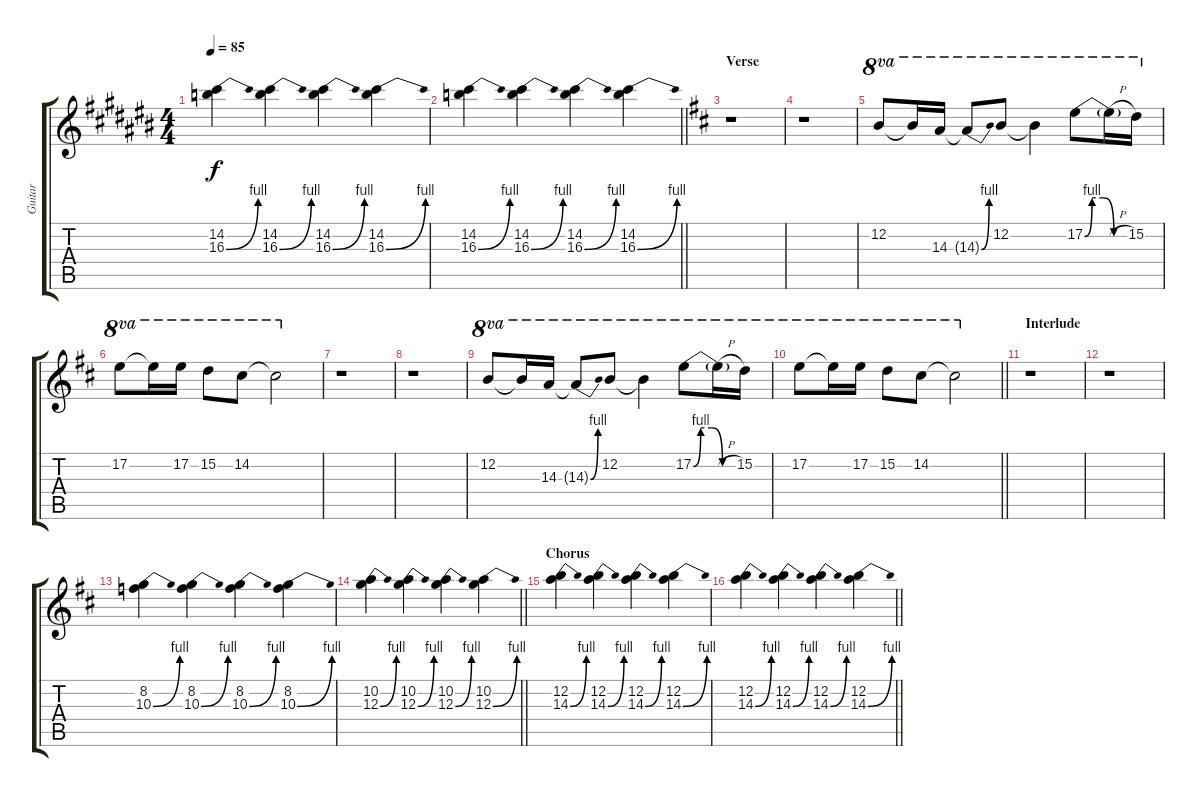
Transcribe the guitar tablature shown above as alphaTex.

\track ("Guitar" "Guitar") {instrument distortionguitar}
\staff {score tabs}
\tuning (E4 B3 G3 D3 A2 E2) {hide}
\ts (4 4)
\tempo 85
\clef g2
\ks c#
(14.2 16.3{be (bend 0 0 60 4)}).4{dy f} (14.2 16.3{be (bend 0 0 60 4)}).4 (14.2 16.3{be (bend 0 0 60 4)}).4 (14.2 16.3{be (bend 0 0 60 4)}).4 |
\barLineRight lightlight
\ks a#minor
(14.2 16.3{be (bend 0 0 60 4)}).4 (14.2 16.3{be (bend 0 0 60 4)}).4 (14.2 16.3{be (bend 0 0 60 4)}).4 (14.2 16.3{be (bend 0 0 60 4)}).4 |
\section ("" "Verse")
\ks d
r.1 |
r.1 |
12.2.8{ot 8va} 12.2{t}.16{ot 8va} 14.3.16{ot 8va} 14.3{be (bend 0 0 60 4) t}.8{ot 8va} 12.2.8{ot 8va} 12.2{t}.4{ot 8va} 17.2{be (custom 0 0 10 4 25 4 40 0 60 0)}.8{ot 8va} 17.2{h t}.16{ot 8va} 15.2.16{ot 8va} |
17.2.8{ot 8va} 17.2{t}.16{ot 8va} 17.2.16{ot 8va} 15.2.8{ot 8va} 14.2.8{ot 8va} 14.2{t}.2{ot 8va} |
r.1 |
r.1 |
12.2.8{ot 8va} 12.2{t}.16{ot 8va} 14.3.16{ot 8va} 14.3{be (bend 0 0 60 4) t}.8{ot 8va} 12.2.8{ot 8va} 12.2{t}.4{ot 8va} 17.2{be (custom 0 0 10 4 25 4 40 0 60 0)}.8{ot 8va} 17.2{h t}.16{ot 8va} 15.2.16{ot 8va} |
\barLineRight lightlight
17.2.8{ot 8va} 17.2{t}.16{ot 8va} 17.2.16{ot 8va} 15.2.8{ot 8va} 14.2.8{ot 8va} 14.2{t}.2{ot 8va} |
\section ("" "Interlude")
r.1 |
r.1 |
(8.2 10.3{be (bend 0 0 60 4)}).4 (8.2 10.3{be (bend 0 0 60 4)}).4 (8.2 10.3{be (bend 0 0 60 4)}).4 (8.2 10.3{be (bend 0 0 60 4)}).4 |
\barLineRight lightlight
(10.2 12.3{be (bend 0 0 60 4)}).4 (10.2 12.3{be (bend 0 0 60 4)}).4 (10.2 12.3{be (bend 0 0 60 4)}).4 (10.2 12.3{be (bend 0 0 60 4)}).4 |
\section ("" "Chorus")
(12.2 14.3{be (bend 0 0 60 4)}).4 (12.2 14.3{be (bend 0 0 60 4)}).4 (12.2 14.3{be (bend 0 0 60 4)}).4 (12.2 14.3{be (bend 0 0 60 4)}).4 |
\barLineRight lightlight
(12.2 14.3{be (bend 0 0 60 4)}).4 (12.2 14.3{be (bend 0 0 60 4)}).4 (12.2 14.3{be (bend 0 0 60 4)}).4 (12.2 14.3{be (bend 0 0 60 4)}).4
